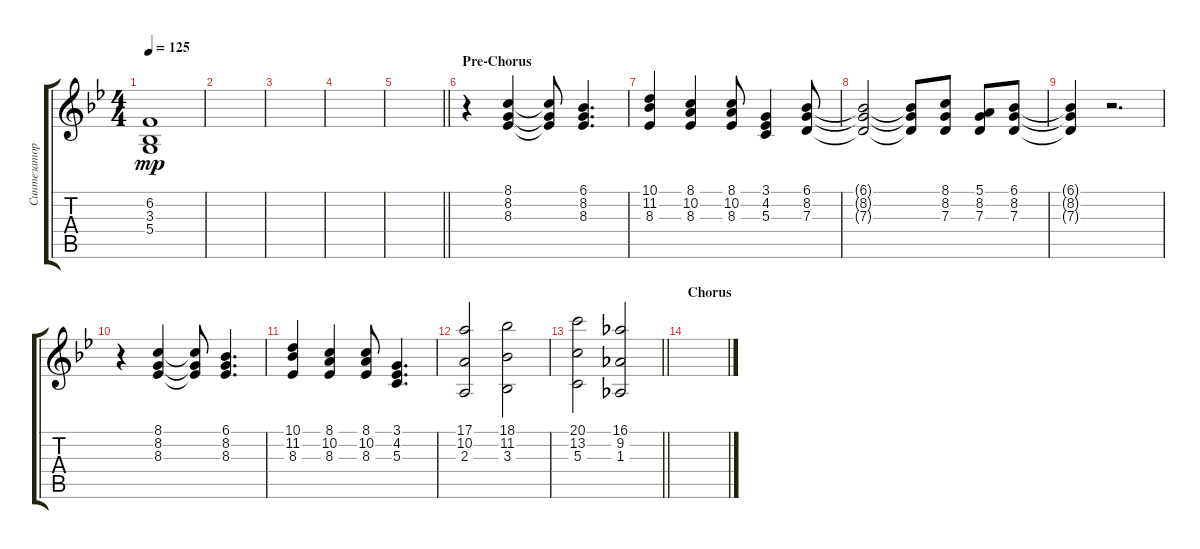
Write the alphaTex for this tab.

\track ("Синтезатор" "Синтезатор") {instrument stringensemble1}
\staff {score tabs}
\tuning (E4 B3 G3 D3 A2 E2) {hide}
\ts (4 4)
\tempo 125
\clef g2
\ks gminor
(6.2 3.3 5.4).1{dy mp} |
|
|
|
\barLineRight lightlight
|
\section ("" "Pre-Chorus")
r.4 (8.1 8.2 8.3).4 (8.1{t} 8.2{t} 8.3{t}).8 (6.1 8.2 8.3).4{d} |
(10.1 11.2 8.3).4 (8.1 10.2 8.3).4 (8.1 10.2 8.3).8 (3.1 4.2 5.3).4 (6.1 8.2 7.3).8 |
(6.1{t} 8.2{t} 7.3{t}).2 (6.1{t} 8.2{t} 7.3{t}).8 (8.1 8.2 7.3).8 (5.1 8.2 7.3).8 (6.1 8.2 7.3).8 |
(6.1{t} 8.2{t} 7.3{t}).4 r.2{d} |
r.4 (8.1 8.2 8.3).4 (8.1{t} 8.2{t} 8.3{t}).8 (6.1 8.2 8.3).4{d} |
(10.1 11.2 8.3).4 (8.1 10.2 8.3).4 (8.1 10.2 8.3).8 (3.1 4.2 5.3).4{d} |
(17.1 10.2 2.3).2 (18.1 11.2 3.3).2 |
\barLineRight lightlight
(20.1 13.2 5.3).2 (16.1 9.2 1.3).2 |
\section ("" "Chorus")
